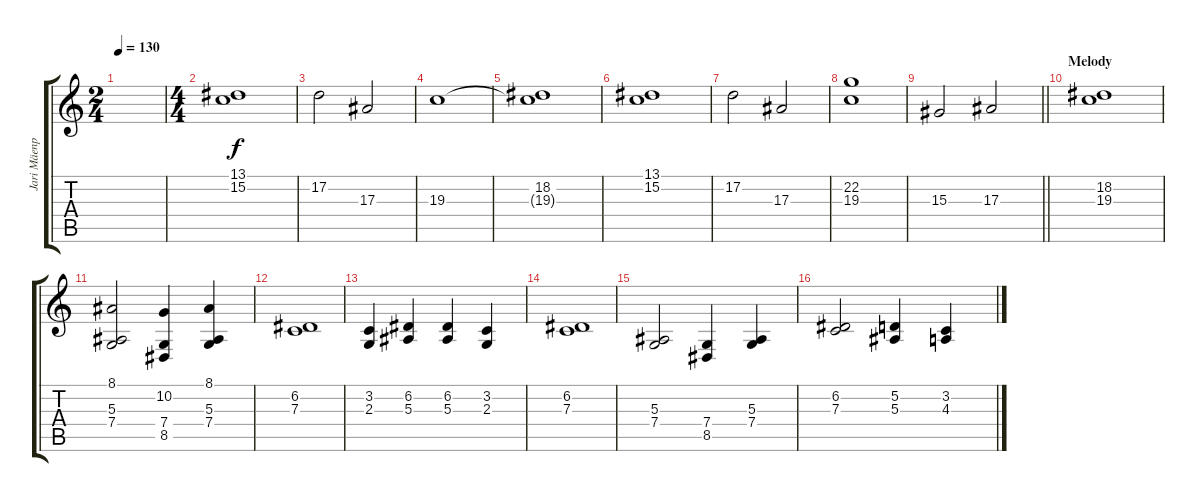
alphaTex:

\track ("Jari Mäenpää" "Jari Mäenp") {instrument choiraahs}
\staff {score tabs}
\tuning (D4 A3 F3 C3 G2 C2) {hide}
\ts (2 4)
\tempo 130
\clef g2
\ks c
|
\ts (4 4)
(13.1 15.2).1 |
17.2.2 17.3.2 |
19.3.1 |
(18.2 19.3{t}).1 |
(13.1 15.2).1 |
17.2.2 17.3.2 |
(22.2 19.3).1 |
\barLineRight lightlight
15.3.2 17.3.2 |
\section ("" "Melody")
(18.2 19.3).1 |
(8.1 5.3 7.4).2 (10.2 7.4 8.5).4 (8.1 5.3 7.4).4 |
(6.2 7.3).1 |
(3.2 2.3).4 (6.2 5.3).4 (6.2 5.3).4 (3.2 2.3).4 |
(6.2 7.3).1 |
(5.3 7.4).2 (7.4 8.5).4 (5.3 7.4).4 |
(6.2 7.3).2 (5.2 5.3).4 (3.2 4.3).4
